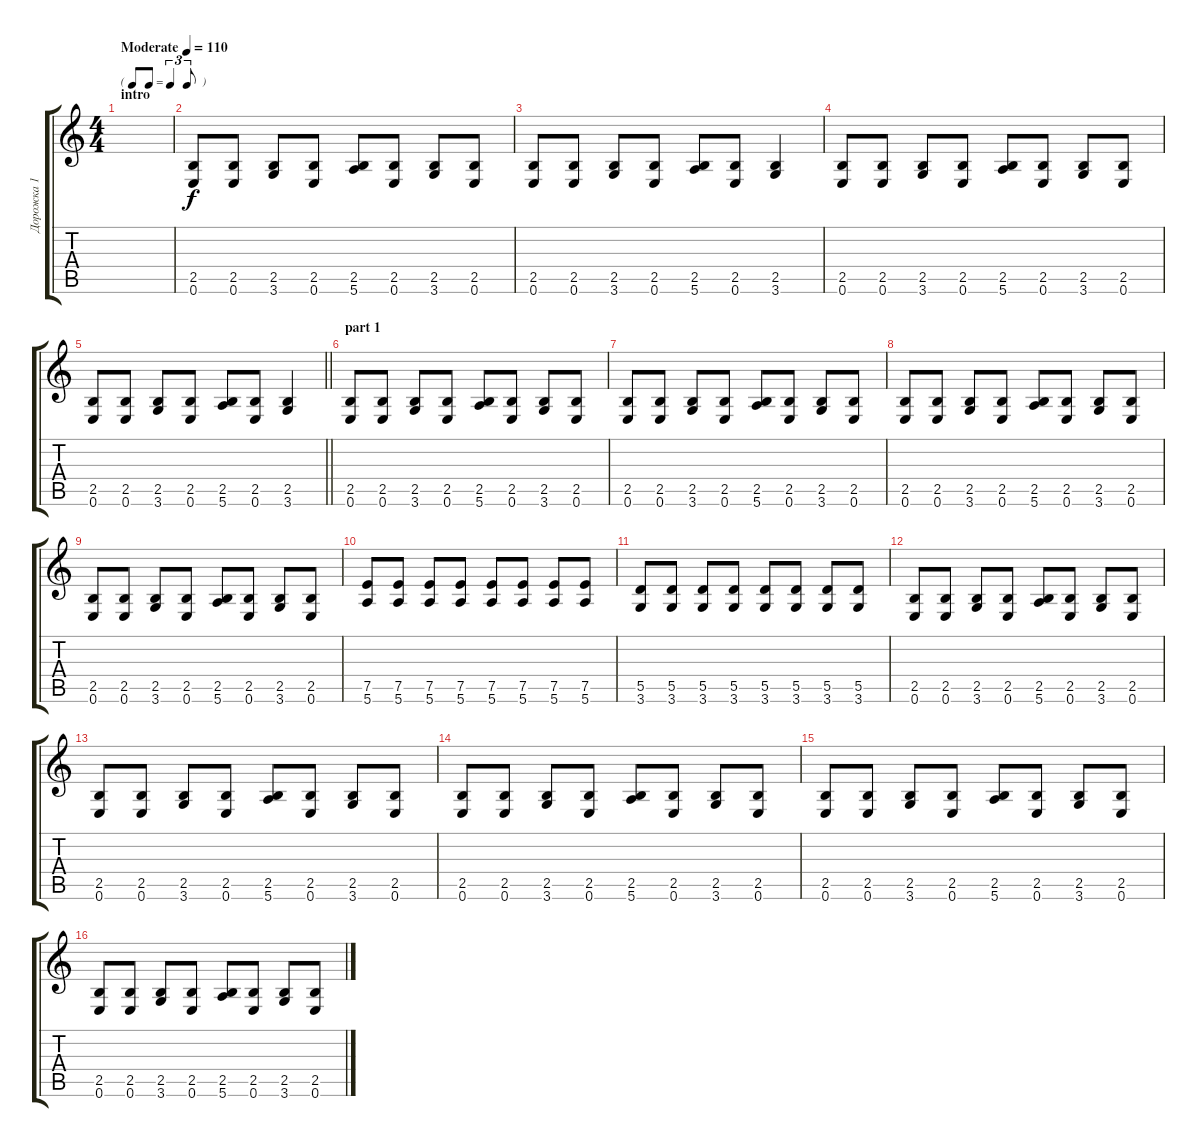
\track ("Дорожка 1" "Дорожка 1") {instrument electricguitarjazz}
\staff {score tabs}
\tuning (E4 B3 G3 D3 A2 E2) {hide}
\ts (4 4)
\tf triplet8th
\section ("" "intro")
\tempo (110 "Moderate")
\clef g2
\ks c
|
(2.5 0.6).8 (2.5 0.6).8 (2.5 3.6).8 (2.5 0.6).8 (2.5 5.6).8 (2.5 0.6).8 (2.5 3.6).8 (2.5 0.6).8 |
(2.5 0.6).8 (2.5 0.6).8 (2.5 3.6).8 (2.5 0.6).8 (2.5 5.6).8 (2.5 0.6).8 (2.5 3.6).4 |
(2.5 0.6).8 (2.5 0.6).8 (2.5 3.6).8 (2.5 0.6).8 (2.5 5.6).8 (2.5 0.6).8 (2.5 3.6).8 (2.5 0.6).8 |
\barLineRight lightlight
(2.5 0.6).8 (2.5 0.6).8 (2.5 3.6).8 (2.5 0.6).8 (2.5 5.6).8 (2.5 0.6).8 (2.5 3.6).4 |
\section ("" "part 1")
(2.5 0.6).8 (2.5 0.6).8 (2.5 3.6).8 (2.5 0.6).8 (2.5 5.6).8 (2.5 0.6).8 (2.5 3.6).8 (2.5 0.6).8 |
(2.5 0.6).8 (2.5 0.6).8 (2.5 3.6).8 (2.5 0.6).8 (2.5 5.6).8 (2.5 0.6).8 (2.5 3.6).8 (2.5 0.6).8 |
(2.5 0.6).8 (2.5 0.6).8 (2.5 3.6).8 (2.5 0.6).8 (2.5 5.6).8 (2.5 0.6).8 (2.5 3.6).8 (2.5 0.6).8 |
(2.5 0.6).8 (2.5 0.6).8 (2.5 3.6).8 (2.5 0.6).8 (2.5 5.6).8 (2.5 0.6).8 (2.5 3.6).8 (2.5 0.6).8 |
(7.5 5.6).8 (7.5 5.6).8 (7.5 5.6).8 (7.5 5.6).8 (7.5 5.6).8 (7.5 5.6).8 (7.5 5.6).8 (7.5 5.6).8 |
(5.5 3.6).8 (5.5 3.6).8 (5.5 3.6).8 (5.5 3.6).8 (5.5 3.6).8 (5.5 3.6).8 (5.5 3.6).8 (5.5 3.6).8 |
(2.5 0.6).8 (2.5 0.6).8 (2.5 3.6).8 (2.5 0.6).8 (2.5 5.6).8 (2.5 0.6).8 (2.5 3.6).8 (2.5 0.6).8 |
(2.5 0.6).8 (2.5 0.6).8 (2.5 3.6).8 (2.5 0.6).8 (2.5 5.6).8 (2.5 0.6).8 (2.5 3.6).8 (2.5 0.6).8 |
(2.5 0.6).8 (2.5 0.6).8 (2.5 3.6).8 (2.5 0.6).8 (2.5 5.6).8 (2.5 0.6).8 (2.5 3.6).8 (2.5 0.6).8 |
(2.5 0.6).8 (2.5 0.6).8 (2.5 3.6).8 (2.5 0.6).8 (2.5 5.6).8 (2.5 0.6).8 (2.5 3.6).8 (2.5 0.6).8 |
(2.5 0.6).8 (2.5 0.6).8 (2.5 3.6).8 (2.5 0.6).8 (2.5 5.6).8 (2.5 0.6).8 (2.5 3.6).8 (2.5 0.6).8
